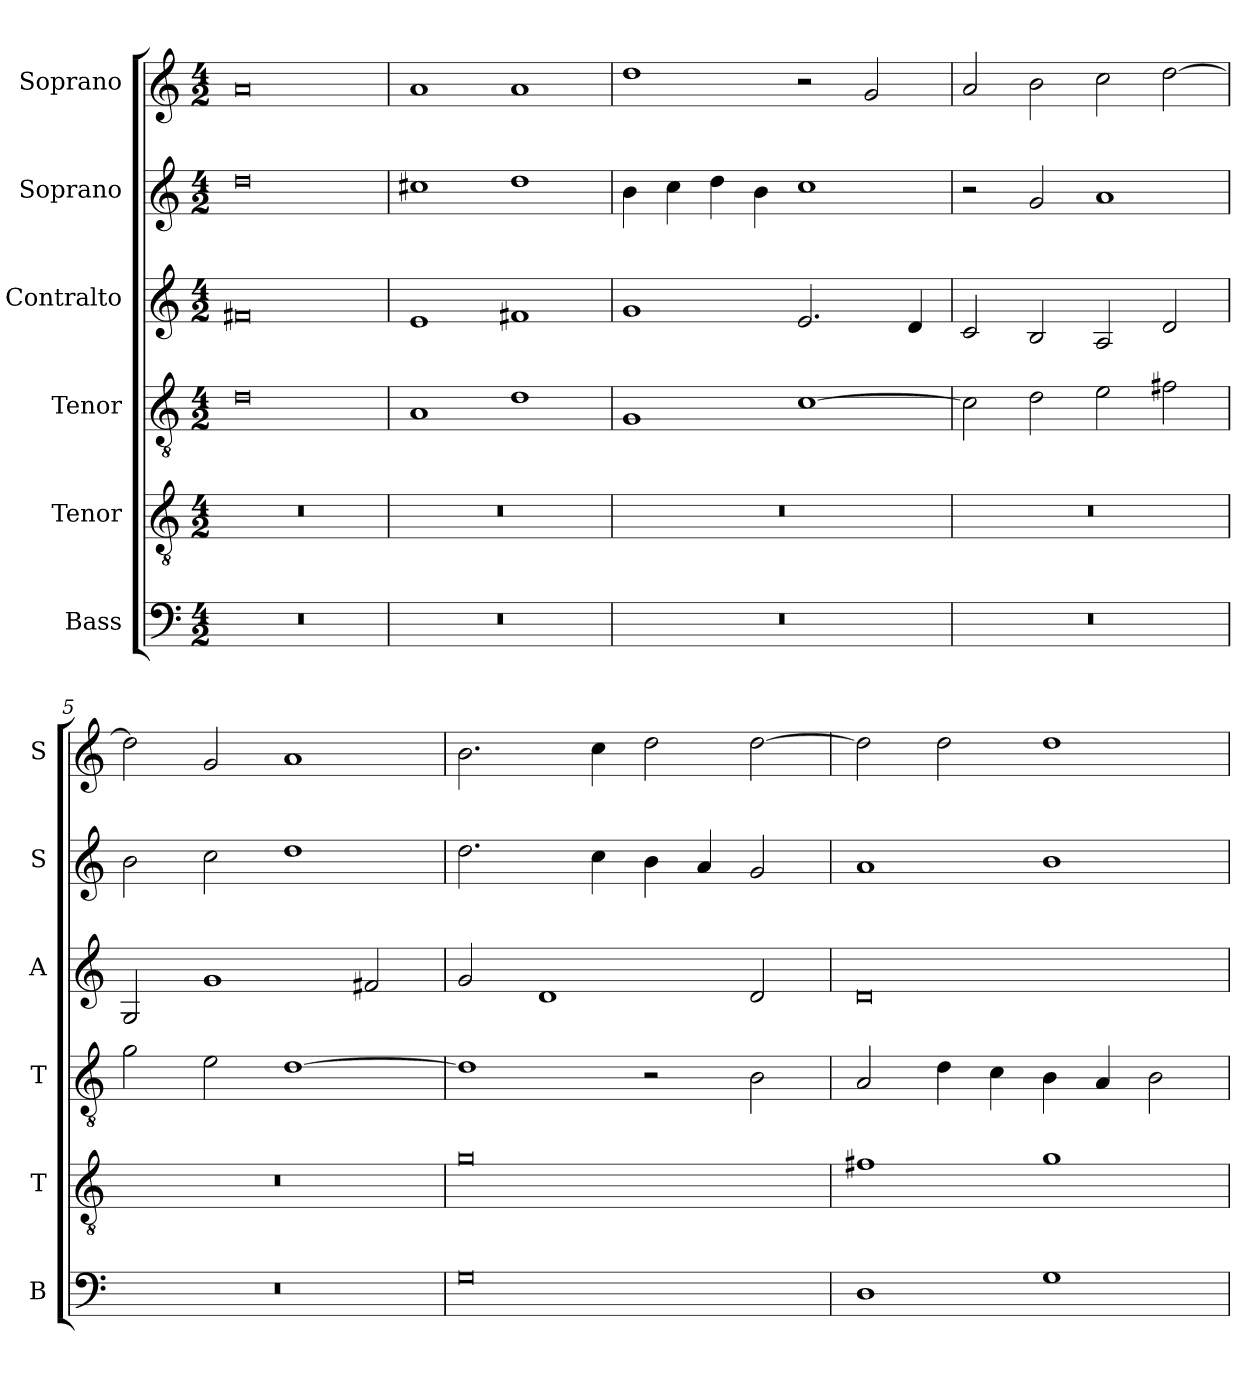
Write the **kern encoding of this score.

**kern	**kern	**kern	**kern	**kern	**kern
*part6	*part5	*part4	*part3	*part2	*part1
*staff6	*staff5	*staff4	*staff3	*staff2	*staff1
*I"Bass	*I"Tenor	*I"Tenor	*I"Contralto	*I"Soprano	*I"Soprano
*I'B	*I'T	*I'T	*I'A	*I'S	*I'S
*clefF4	*clefGv2	*clefGv2	*clefG2	*clefG2	*clefG2
*k[]	*k[]	*k[]	*k[]	*k[]	*k[]
*G:mix	*G:mix	*G:mix	*G:mix	*G:mix	*G:mix
*M4/2	*M4/2	*M4/2	*M4/2	*M4/2	*M4/2
=1	=1	=1	=1	=1	=1
0r	0r	0d	0f#X	0dd	0a
=2	=2	=2	=2	=2	=2
0r	0r	1A	1e	1cc#X	1a
.	.	1d	1f#X	1dd	1a
=3	=3	=3	=3	=3	=3
0r	0r	1G	1g	4b	1dd
.	.	.	.	4cc	.
.	.	.	.	4dd	.
.	.	.	.	4b	.
.	.	[1c	2.e	1cc	2r
.	.	.	.	.	2g
.	.	.	4d	.	.
=4	=4	=4	=4	=4	=4
0r	0r	2c]	2c	2r	2a
.	.	2d	2B	2g	2b
.	.	2e	2A	1a	2cc
.	.	2f#X	2d	.	[2dd
=5	=5	=5	=5	=5	=5
0r	0r	2g	2G	2b	2dd]
.	.	2e	1g	2cc	2g
.	.	[1d	.	1dd	1a
.	.	.	2f#X	.	.
=6	=6	=6	=6	=6	=6
0G	0g	1d]	2g	2.dd	2.b
.	.	.	1d	.	.
.	.	.	.	4cc	4cc
.	.	2r	.	4b	2dd
.	.	.	.	4a	.
.	.	2B	2d	2g	[2dd
=7	=7	=7	=7	=7	=7
1D	1f#X	2A	0d	1a	2dd]
.	.	4d	.	.	2dd
.	.	4c	.	.	.
1G	1g	4B	.	1b	1dd
.	.	4A	.	.	.
.	.	2B	.	.	.
=	=	=	=	=	=
*-	*-	*-	*-	*-	*-
